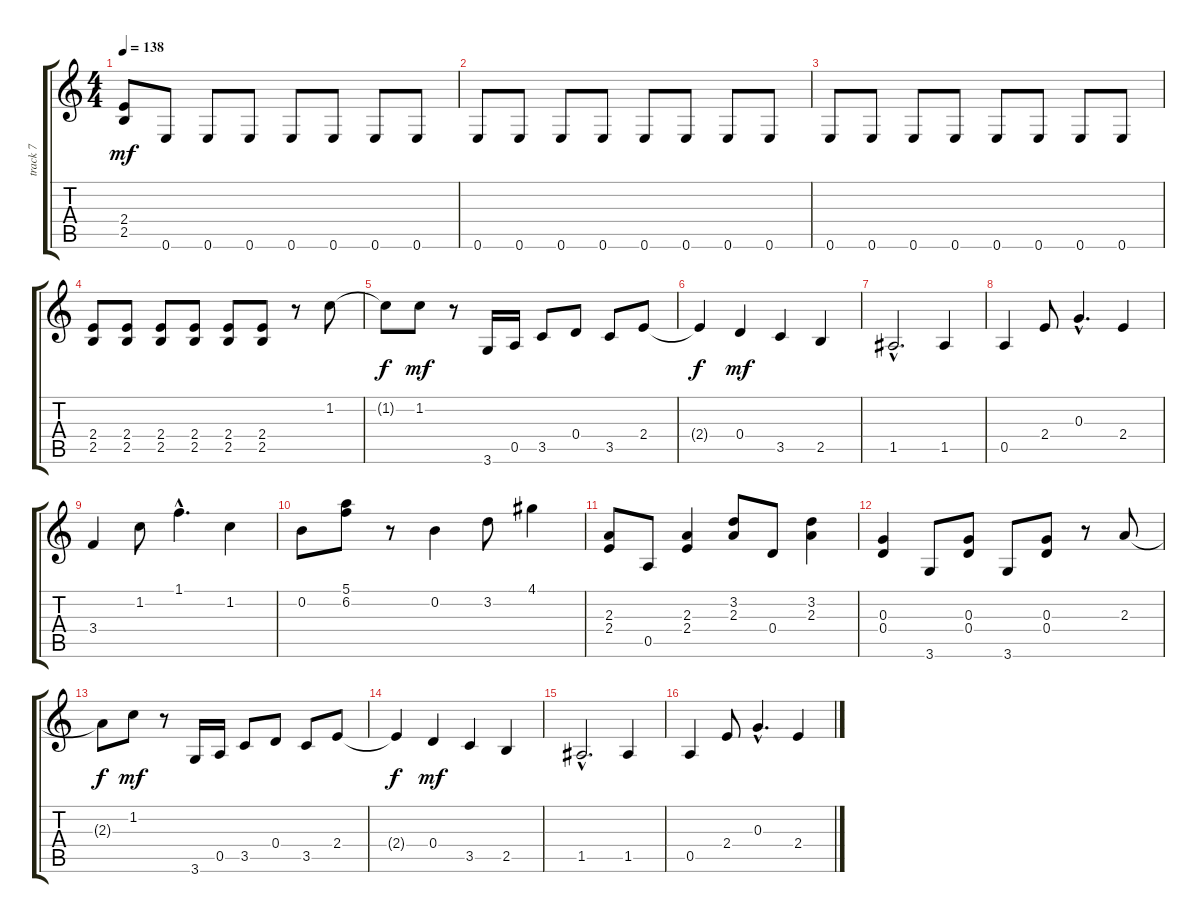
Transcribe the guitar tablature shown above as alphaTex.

\track ("track 7 " "track 7 ") {instrument overdrivenguitar}
\staff {score tabs}
\tuning (E4 B3 G3 D3 A2 E2) {hide}
\ts (4 4)
\tempo 138
\clef g2
\ks c
(2.4 2.5).8{dy mf} 0.6.8 0.6.8 0.6.8 0.6.8 0.6.8 0.6.8 0.6.8 |
0.6.8 0.6.8 0.6.8 0.6.8 0.6.8 0.6.8 0.6.8 0.6.8 |
0.6.8 0.6.8 0.6.8 0.6.8 0.6.8 0.6.8 0.6.8 0.6.8 |
(2.4 2.5).8 (2.4 2.5).8 (2.4 2.5).8 (2.4 2.5).8 (2.4 2.5).8 (2.4 2.5).8 r.8 1.2.8 |
1.2{t}.8{dy f} 1.2.8{dy mf} r.8 3.6.16 0.5.16 3.5.8 0.4.8 3.5.8 2.4.8 |
2.4{t}.4{dy f} 0.4.4{dy mf} 3.5.4 2.5.4 |
1.5{hac}.2{d} 1.5.4 |
0.5.4 2.4.8 0.3{hac}.4{d} 2.4.4 |
3.4.4 1.2.8 1.1{hac}.4{d} 1.2.4 |
0.2.8 (5.1 6.2).8 r.8 0.2.4 3.2.8 4.1.4 |
(2.3 2.4).8 0.5.8 (2.3 2.4).4 (3.2 2.3).8 0.4.8 (3.2 2.3).4 |
(0.3 0.4).4 3.6.8 (0.3 0.4).8 3.6.8 (0.3 0.4).8 r.8 2.3.8 |
2.3{t}.8{dy f} 1.2.8{dy mf} r.8 3.6.16 0.5.16 3.5.8 0.4.8 3.5.8 2.4.8 |
2.4{t}.4{dy f} 0.4.4{dy mf} 3.5.4 2.5.4 |
1.5{hac}.2{d} 1.5.4 |
0.5.4 2.4.8 0.3{hac}.4{d} 2.4.4
